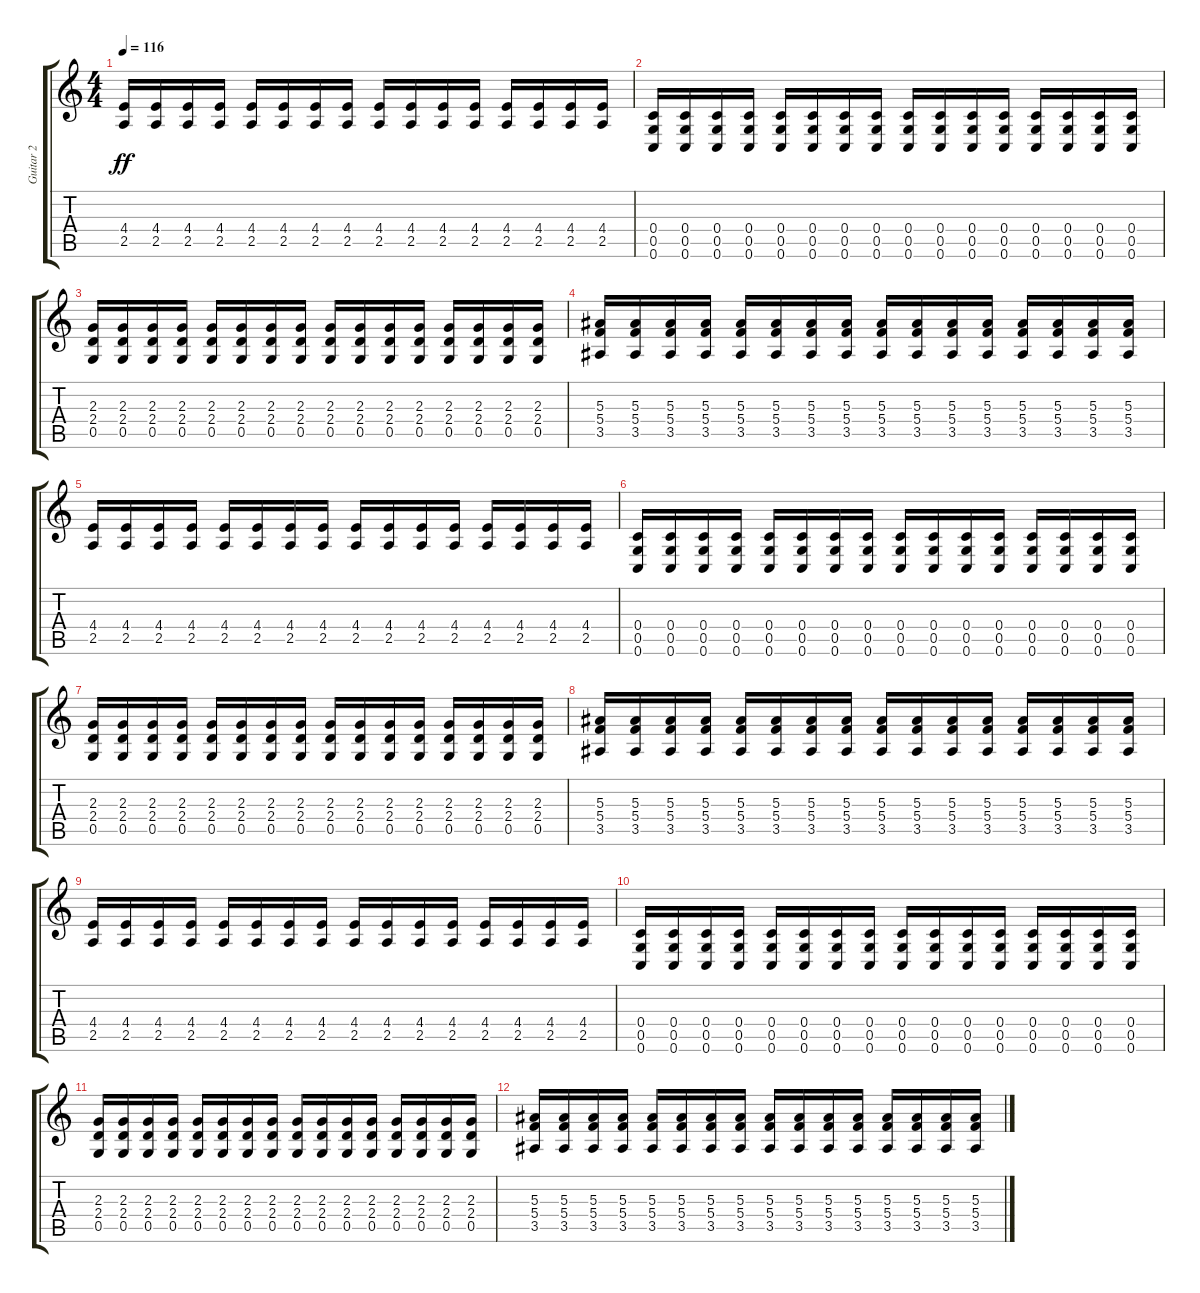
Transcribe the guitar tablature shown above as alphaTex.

\track ("Guitar 2" "Guitar 2") {instrument distortionguitar}
\staff {score tabs}
\tuning (D4 A3 F3 C3 G2 C2) {hide}
\ts (4 4)
\tempo 116
\clef g2
\ks c
(4.4 2.5).16{dy ff} (4.4 2.5).16 (4.4 2.5).16 (4.4 2.5).16 (4.4 2.5).16 (4.4 2.5).16 (4.4 2.5).16 (4.4 2.5).16 (4.4 2.5).16 (4.4 2.5).16 (4.4 2.5).16 (4.4 2.5).16 (4.4 2.5).16 (4.4 2.5).16 (4.4 2.5).16 (4.4 2.5).16 |
(0.4 0.5 0.6).16 (0.4 0.5 0.6).16 (0.4 0.5 0.6).16 (0.4 0.5 0.6).16 (0.4 0.5 0.6).16 (0.4 0.5 0.6).16 (0.4 0.5 0.6).16 (0.4 0.5 0.6).16 (0.4 0.5 0.6).16 (0.4 0.5 0.6).16 (0.4 0.5 0.6).16 (0.4 0.5 0.6).16 (0.4 0.5 0.6).16 (0.4 0.5 0.6).16 (0.4 0.5 0.6).16 (0.4 0.5 0.6).16 |
(2.3 2.4 0.5).16 (2.3 2.4 0.5).16 (2.3 2.4 0.5).16 (2.3 2.4 0.5).16 (2.3 2.4 0.5).16 (2.3 2.4 0.5).16 (2.3 2.4 0.5).16 (2.3 2.4 0.5).16 (2.3 2.4 0.5).16 (2.3 2.4 0.5).16 (2.3 2.4 0.5).16 (2.3 2.4 0.5).16 (2.3 2.4 0.5).16 (2.3 2.4 0.5).16 (2.3 2.4 0.5).16 (2.3 2.4 0.5).16 |
(5.3 5.4 3.5).16 (5.3 5.4 3.5).16 (5.3 5.4 3.5).16 (5.3 5.4 3.5).16 (5.3 5.4 3.5).16 (5.3 5.4 3.5).16 (5.3 5.4 3.5).16 (5.3 5.4 3.5).16 (5.3 5.4 3.5).16 (5.3 5.4 3.5).16 (5.3 5.4 3.5).16 (5.3 5.4 3.5).16 (5.3 5.4 3.5).16 (5.3 5.4 3.5).16 (5.3 5.4 3.5).16 (5.3 5.4 3.5).16 |
(4.4 2.5).16{balance 8} (4.4 2.5).16 (4.4 2.5).16 (4.4 2.5).16 (4.4 2.5).16 (4.4 2.5).16 (4.4 2.5).16 (4.4 2.5).16 (4.4 2.5).16 (4.4 2.5).16 (4.4 2.5).16 (4.4 2.5).16 (4.4 2.5).16 (4.4 2.5).16 (4.4 2.5).16 (4.4 2.5).16 |
(0.4 0.5 0.6).16 (0.4 0.5 0.6).16 (0.4 0.5 0.6).16 (0.4 0.5 0.6).16 (0.4 0.5 0.6).16 (0.4 0.5 0.6).16 (0.4 0.5 0.6).16 (0.4 0.5 0.6).16 (0.4 0.5 0.6).16 (0.4 0.5 0.6).16 (0.4 0.5 0.6).16 (0.4 0.5 0.6).16 (0.4 0.5 0.6).16 (0.4 0.5 0.6).16 (0.4 0.5 0.6).16 (0.4 0.5 0.6).16 |
(2.3 2.4 0.5).16 (2.3 2.4 0.5).16 (2.3 2.4 0.5).16 (2.3 2.4 0.5).16 (2.3 2.4 0.5).16 (2.3 2.4 0.5).16 (2.3 2.4 0.5).16 (2.3 2.4 0.5).16 (2.3 2.4 0.5).16 (2.3 2.4 0.5).16 (2.3 2.4 0.5).16 (2.3 2.4 0.5).16 (2.3 2.4 0.5).16 (2.3 2.4 0.5).16 (2.3 2.4 0.5).16 (2.3 2.4 0.5).16 |
(5.3 5.4 3.5).16 (5.3 5.4 3.5).16 (5.3 5.4 3.5).16 (5.3 5.4 3.5).16 (5.3 5.4 3.5).16 (5.3 5.4 3.5).16 (5.3 5.4 3.5).16 (5.3 5.4 3.5).16 (5.3 5.4 3.5).16 (5.3 5.4 3.5).16 (5.3 5.4 3.5).16 (5.3 5.4 3.5).16 (5.3 5.4 3.5).16 (5.3 5.4 3.5).16 (5.3 5.4 3.5).16 (5.3 5.4 3.5).16 |
(4.4 2.5).16 (4.4 2.5).16 (4.4 2.5).16 (4.4 2.5).16 (4.4 2.5).16 (4.4 2.5).16 (4.4 2.5).16 (4.4 2.5).16 (4.4 2.5).16 (4.4 2.5).16 (4.4 2.5).16 (4.4 2.5).16 (4.4 2.5).16 (4.4 2.5).16 (4.4 2.5).16 (4.4 2.5).16 |
(0.4 0.5 0.6).16 (0.4 0.5 0.6).16 (0.4 0.5 0.6).16 (0.4 0.5 0.6).16 (0.4 0.5 0.6).16 (0.4 0.5 0.6).16 (0.4 0.5 0.6).16 (0.4 0.5 0.6).16 (0.4 0.5 0.6).16 (0.4 0.5 0.6).16 (0.4 0.5 0.6).16 (0.4 0.5 0.6).16 (0.4 0.5 0.6).16 (0.4 0.5 0.6).16 (0.4 0.5 0.6).16 (0.4 0.5 0.6).16 |
(2.3 2.4 0.5).16 (2.3 2.4 0.5).16 (2.3 2.4 0.5).16 (2.3 2.4 0.5).16 (2.3 2.4 0.5).16 (2.3 2.4 0.5).16 (2.3 2.4 0.5).16 (2.3 2.4 0.5).16 (2.3 2.4 0.5).16 (2.3 2.4 0.5).16 (2.3 2.4 0.5).16 (2.3 2.4 0.5).16 (2.3 2.4 0.5).16 (2.3 2.4 0.5).16 (2.3 2.4 0.5).16 (2.3 2.4 0.5).16 |
(5.3 5.4 3.5).16 (5.3 5.4 3.5).16 (5.3 5.4 3.5).16 (5.3 5.4 3.5).16 (5.3 5.4 3.5).16 (5.3 5.4 3.5).16 (5.3 5.4 3.5).16 (5.3 5.4 3.5).16 (5.3 5.4 3.5).16 (5.3 5.4 3.5).16 (5.3 5.4 3.5).16 (5.3 5.4 3.5).16 (5.3 5.4 3.5).16 (5.3 5.4 3.5).16 (5.3 5.4 3.5).16 (5.3 5.4 3.5).16
